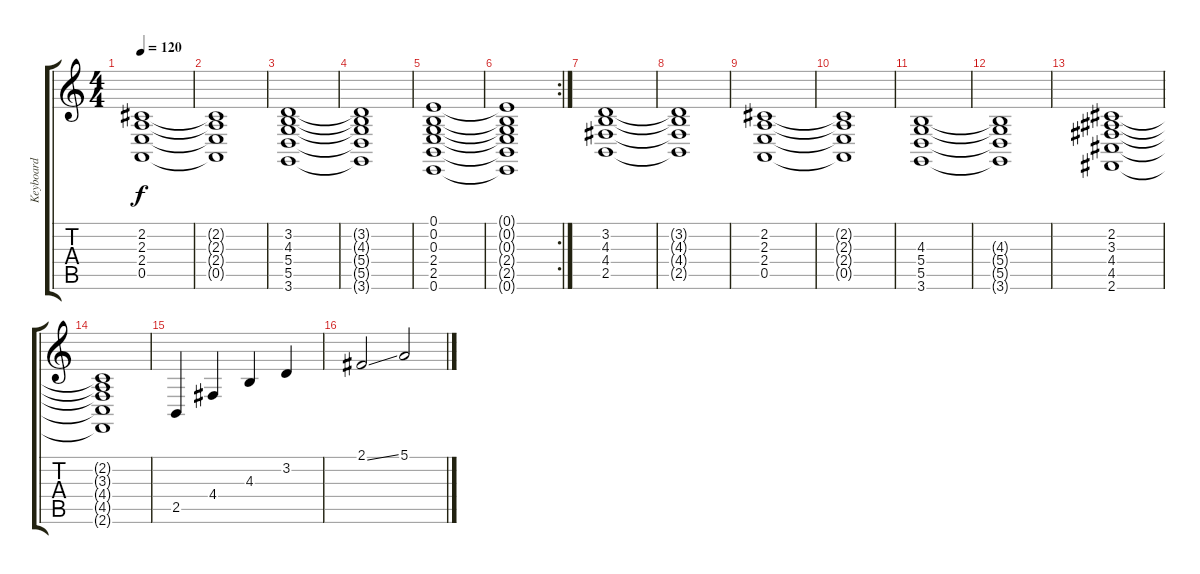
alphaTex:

\track ("Keyboard" "Keyboard") {instrument synthstrings2}
\staff {score tabs}
\tuning (E4 B3 G3 D3 A2 E2) {hide}
\ts (4 4)
\tempo 120
\clef g2
\ks c
(2.2 2.3 2.4 0.5).1{dy f} |
(2.2{t} 2.3{t} 2.4{t} 0.5{t}).1 |
(3.2 4.3 5.4 5.5 3.6).1 |
(3.2{t} 4.3{t} 5.4{t} 5.5{t} 3.6{t}).1 |
(0.1 0.2 0.3 2.4 2.5 0.6).1 |
\rc 2
(0.1{t} 0.2{t} 0.3{t} 2.4{t} 2.5{t} 0.6{t}).1 |
(3.2 4.3 4.4 2.5).1 |
(3.2{t} 4.3{t} 4.4{t} 2.5{t}).1 |
(2.2 2.3 2.4 0.5).1 |
(2.2{t} 2.3{t} 2.4{t} 0.5{t}).1 |
(4.3 5.4 5.5 3.6).1 |
(4.3{t} 5.4{t} 5.5{t} 3.6{t}).1 |
(2.2 3.3 4.4 4.5 2.6).1 |
(2.2{t} 3.3{t} 4.4{t} 4.5{t} 2.6{t}).1 |
2.5.4{instrument harpsichord} 4.4.4 4.3.4 3.2.4 |
2.1{ss}.2 5.1.2
